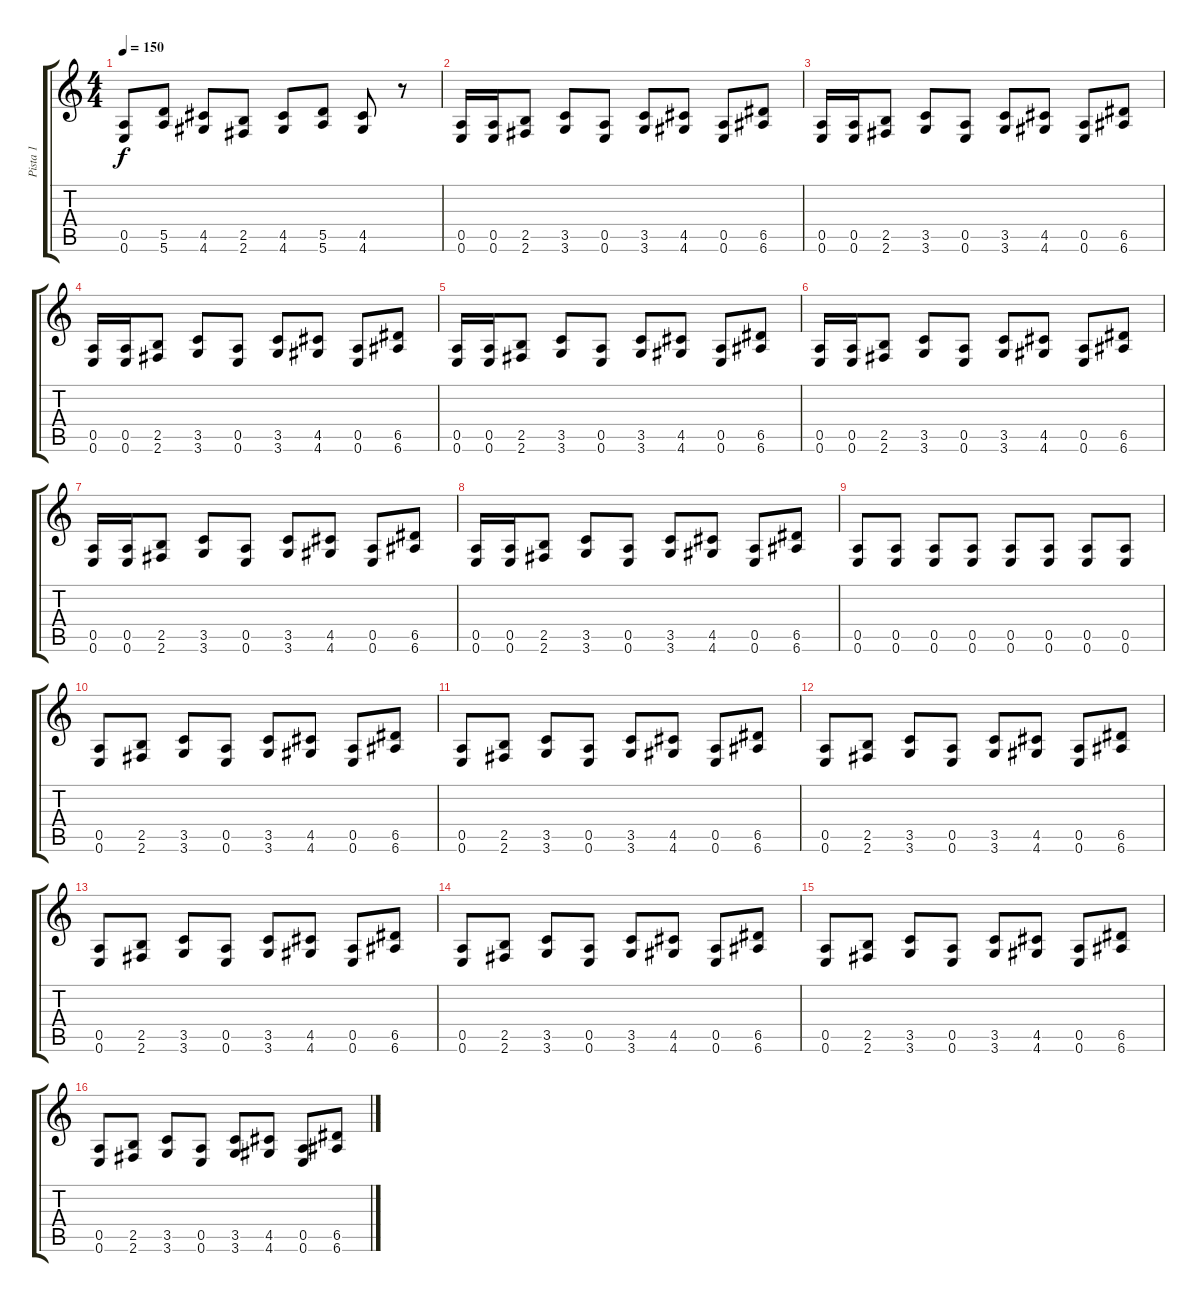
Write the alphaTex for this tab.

\track ("Pista 1" "Pista 1") {instrument overdrivenguitar}
\staff {score tabs}
\tuning (E4 B3 G3 D3 A2 E2) {hide}
\ts (4 4)
\tempo 150
\clef g2
\ks c
(0.5 0.6).8{dy f} (5.5 5.6).8 (4.5 4.6).8 (2.5 2.6).8 (4.5 4.6).8 (5.5 5.6).8 (4.5 4.6).8 r.8 |
(0.5 0.6).16 (0.5 0.6).16 (2.5 2.6).8 (3.5 3.6).8 (0.5 0.6).8 (3.5 3.6).8 (4.5 4.6).8 (0.5 0.6).8 (6.5 6.6).8 |
(0.5 0.6).16 (0.5 0.6).16 (2.5 2.6).8 (3.5 3.6).8 (0.5 0.6).8 (3.5 3.6).8 (4.5 4.6).8 (0.5 0.6).8 (6.5 6.6).8 |
(0.5 0.6).16 (0.5 0.6).16 (2.5 2.6).8 (3.5 3.6).8 (0.5 0.6).8 (3.5 3.6).8 (4.5 4.6).8 (0.5 0.6).8 (6.5 6.6).8 |
(0.5 0.6).16 (0.5 0.6).16 (2.5 2.6).8 (3.5 3.6).8 (0.5 0.6).8 (3.5 3.6).8 (4.5 4.6).8 (0.5 0.6).8 (6.5 6.6).8 |
(0.5 0.6).16 (0.5 0.6).16 (2.5 2.6).8 (3.5 3.6).8 (0.5 0.6).8 (3.5 3.6).8 (4.5 4.6).8 (0.5 0.6).8 (6.5 6.6).8 |
(0.5 0.6).16 (0.5 0.6).16 (2.5 2.6).8 (3.5 3.6).8 (0.5 0.6).8 (3.5 3.6).8 (4.5 4.6).8 (0.5 0.6).8 (6.5 6.6).8 |
(0.5 0.6).16 (0.5 0.6).16 (2.5 2.6).8 (3.5 3.6).8 (0.5 0.6).8 (3.5 3.6).8 (4.5 4.6).8 (0.5 0.6).8 (6.5 6.6).8 |
(0.5 0.6).8 (0.5 0.6).8 (0.5 0.6).8 (0.5 0.6).8 (0.5 0.6).8 (0.5 0.6).8 (0.5 0.6).8 (0.5 0.6).8 |
(0.5 0.6).8 (2.5 2.6).8 (3.5 3.6).8 (0.5 0.6).8 (3.5 3.6).8 (4.5 4.6).8 (0.5 0.6).8 (6.5 6.6).8 |
(0.5 0.6).8 (2.5 2.6).8 (3.5 3.6).8 (0.5 0.6).8 (3.5 3.6).8 (4.5 4.6).8 (0.5 0.6).8 (6.5 6.6).8 |
(0.5 0.6).8 (2.5 2.6).8 (3.5 3.6).8 (0.5 0.6).8 (3.5 3.6).8 (4.5 4.6).8 (0.5 0.6).8 (6.5 6.6).8 |
(0.5 0.6).8 (2.5 2.6).8 (3.5 3.6).8 (0.5 0.6).8 (3.5 3.6).8 (4.5 4.6).8 (0.5 0.6).8 (6.5 6.6).8 |
(0.5 0.6).8 (2.5 2.6).8 (3.5 3.6).8 (0.5 0.6).8 (3.5 3.6).8 (4.5 4.6).8 (0.5 0.6).8 (6.5 6.6).8 |
(0.5 0.6).8 (2.5 2.6).8 (3.5 3.6).8 (0.5 0.6).8 (3.5 3.6).8 (4.5 4.6).8 (0.5 0.6).8 (6.5 6.6).8 |
(0.5 0.6).8 (2.5 2.6).8 (3.5 3.6).8 (0.5 0.6).8 (3.5 3.6).8 (4.5 4.6).8 (0.5 0.6).8 (6.5 6.6).8
